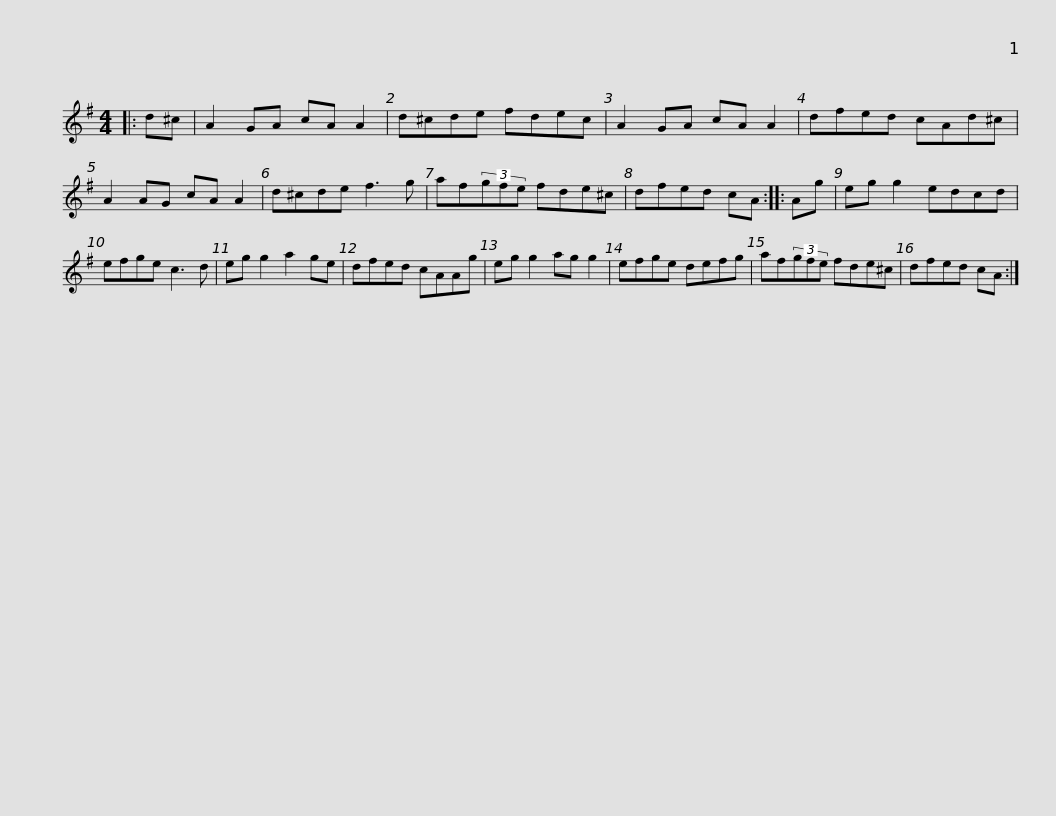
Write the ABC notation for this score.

X:1
L:1/8
M:4/4
I:linebreak $
K:G
V:1 treble
V:1
|: d^c | A2 GA cA A2 | d^cde fdec | A2 GA cA A2 | dfed cAd^c | %5
 A2 AG cA A2 |$ d^cde f3 g | af(3gfe fde^c | dfed cA :: Ag | %10
 eg g2 edcd | efge c3 d |$ eg g2 a2 ge | dfed cAAg | eg g2 ag g2 | %15
 efge defg | af(3gfe fde^c | dfed cA :| %18
